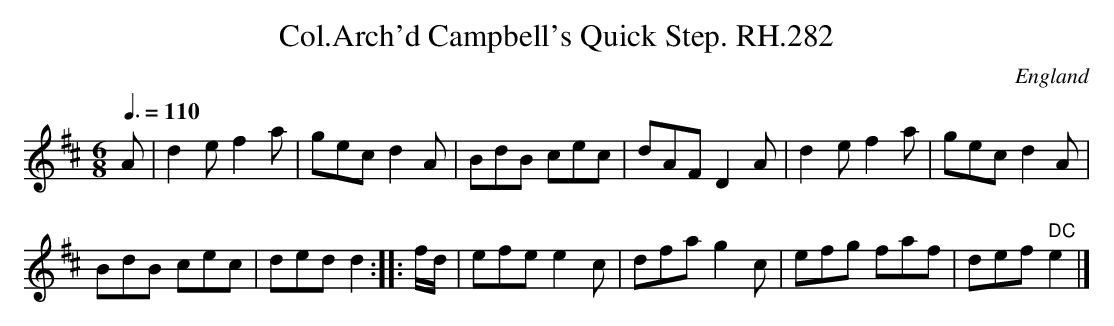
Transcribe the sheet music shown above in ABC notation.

X:1
T:Col.Arch'd Campbell's Quick Step. RH.282
O:England
M:6/8
L:1/8
Q:3/8=110
K:D
A|d2e f2a|gec d2A|BdB cec|dAF D2A|d2e f2a|gec d2A|
BdB cec|ded d2::f/d/|efe e2c|dfa g2c|efg faf|def " DC"e2|]
